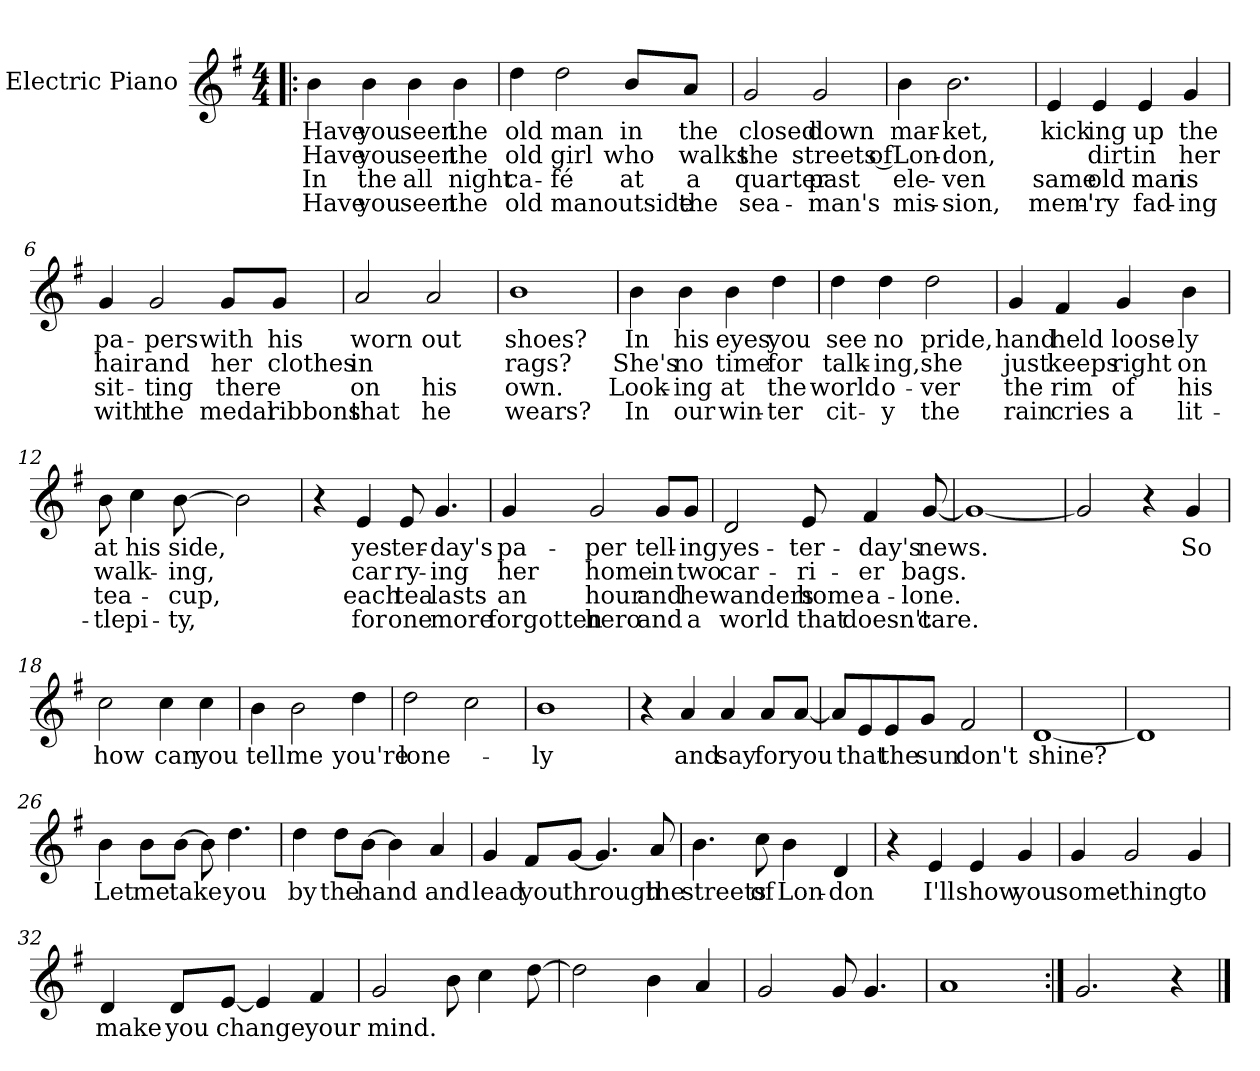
**kern	**text	**text	**text	**text
*part1	*part1	*part1	*part1	*part1
*staff1	*staff1	*staff1	*staff1	*staff1
*I"Electric Piano	*	*	*	*
*I'E.Pno	*	*	*	*
*clefG2	*	*	*	*
*k[f#]	*	*	*	*
*G:	*	*	*	*
*M4/4	*	*	*	*
=1!|:	=1!|:	=1!|:	=1!|:	=1!|:
4b\	Have	Have	In	Have
4b\	you	you	the	you
4b\	seen	seen	all	seen
4b\	the	the	night	the
=2	=2	=2	=2	=2
4dd\	old	old	ca-	old
2dd\	man	girl	-fé	man
8b/L	in	who	at	outside
8a/J	the	walks	a	the
=3	=3	=3	=3	=3
2g/	closed	the	quarter	sea-
2g/	down	streets of	past	-man's
=4	=4	=4	=4	=4
4b\	mar-	Lon-	ele-	mis-
2.b\	ket,	-don,	-ven	-sion,
!!LO:LB:g=z
=5	=5	=5	=5	=5
4e/	kick	.	same	mem-
4e/	-ing	dirt	old	-'ry
4e/	up	in	man	fad-
4g/	the	her	is	-ing
=6	=6	=6	=6	=6
4g/	pa-	hair	sit-	with
2g/	-pers	and	ting	the
8g/L	with	her	there	medal
8g/J	his	clothes	.	ribbons
=7	=7	=7	=7	=7
2a/	worn	in	on	that
2a/	out	.	his	he
=8	=8	=8	=8	=8
1b	shoes?	rags?	own.	wears?
=9	=9	=9	=9	=9
4b\	In	She's	Look-	In
4b\	his	no	-ing	our
4b\	eyes	time	at	win-
4dd\	you	for	the	-ter
!!LO:LB:g=z
=10	=10	=10	=10	=10
4dd\	see	talk-	world	cit-
4dd\	no	-ing,	o-	-y
2dd\	pride,	she	-ver	the
=11	=11	=11	=11	=11
4g/	hand	just	the	rain
4f#/	held	keeps	rim	cries
4g/	loose-	right	of	a
4b\	-ly	on	his	lit-
=12	=12	=12	=12	=12
8b\	at	walk-	tea-	-tle
4cc\	his	.	.	pi-
[8b\	side,	-ing,	-cup,	-ty,
2b\]	.	.	.	.
=13	=13	=13	=13	=13
4r	.	.	.	.
4e/	yes	car	each	for
8e/	-ter-	-ry-	tea	one
4.g/	-day's	-ing	lasts	more
!!LO:LB:g=z
=14	=14	=14	=14	=14
4g/	pa-	her	an	forgotten
2g/	-per	home	hour	hero
8g/L	tell-	in	and	and
8g/J	-ing	two	he	a
=15	=15	=15	=15	=15
2d/	yes-	car-	wanders	world
8e/	-ter-	-ri-	home	that
4f#/	-day's	-er	a-	doesn't
[8g/	news.	bags.	-lone.	care.
=16	=16	=16	=16	=16
1g_	.	.	.	.
=17	=17	=17	=17	=17
2g/]	.	.	.	.
4r	.	.	.	.
4g/	So	.	.	.
=18	=18	=18	=18	=18
2cc\	how	.	.	.
4cc\	can	.	.	.
4cc\	you	.	.	.
!!LO:LB:g=z
=19	=19	=19	=19	=19
4b\	tell	.	.	.
2b\	me	.	.	.
4dd\	you're	.	.	.
=20	=20	=20	=20	=20
2dd\	-lone-	.	.	.
2cc\	.	.	.	.
=21	=21	=21	=21	=21
1b	ly	.	.	.
=22	=22	=22	=22	=22
4r	.	.	.	.
4a/	and	.	.	.
4a/	say	.	.	.
8a/L	for	.	.	.
[8a/J	you	.	.	.
=23	=23	=23	=23	=23
8a/L]	.	.	.	.
8e/	that	.	.	.
8e/	the	.	.	.
8g/J	sun	.	.	.
2f#/	don't	.	.	.
=24	=24	=24	=24	=24
[1d	shine?	.	.	.
=25	=25	=25	=25	=25
1d]	.	.	.	.
!!LO:LB:g=z
=26	=26	=26	=26	=26
4b\	Let	.	.	.
8b\L	me	.	.	.
[8b\J	take	.	.	.
8b\]	.	.	.	.
4.dd\	you	.	.	.
=27	=27	=27	=27	=27
4dd\	by	.	.	.
8dd\L	the	.	.	.
[8b\J	hand	.	.	.
4b\]	.	.	.	.
4a/	and	.	.	.
=28	=28	=28	=28	=28
4g/	lead	.	.	.
8f#/L	you	.	.	.
[8g/J	through	.	.	.
4.g/]	.	.	.	.
8a/	the	.	.	.
=29	=29	=29	=29	=29
4.b\	streets	.	.	.
8cc\	of	.	.	.
4b\	Lon-	.	.	.
4d/	-don	.	.	.
!!LO:PB:g=z
=30	=30	=30	=30	=30
4r	.	.	.	.
4e/	I'll	.	.	.
4e/	show	.	.	.
4g/	you	.	.	.
=31	=31	=31	=31	=31
4g/	some-	.	.	.
2g/	-thing	.	.	.
4g/	to	.	.	.
=32	=32	=32	=32	=32
4d/	make	.	.	.
8d/L	you	.	.	.
[8e/J	change	.	.	.
4e/]	.	.	.	.
4f#/	your	.	.	.
=33	=33	=33	=33	=33
2g/	mind.	.	.	.
8b\	.	.	.	.
4cc\	.	.	.	.
[8dd\	.	.	.	.
=34	=34	=34	=34	=34
2dd\]	.	.	.	.
4b\	.	.	.	.
4a/	.	.	.	.
=35	=35	=35	=35	=35
2g/	.	.	.	.
8g/	.	.	.	.
4.g/	.	.	.	.
!!LO:LB:g=z
=36	=36	=36	=36	=36
1a	.	.	.	.
=37:|!	=37:|!	=37:|!	=37:|!	=37:|!
2.g/	.	.	.	.
4r	.	.	.	.
==	==	==	==	==
*-	*-	*-	*-	*-
